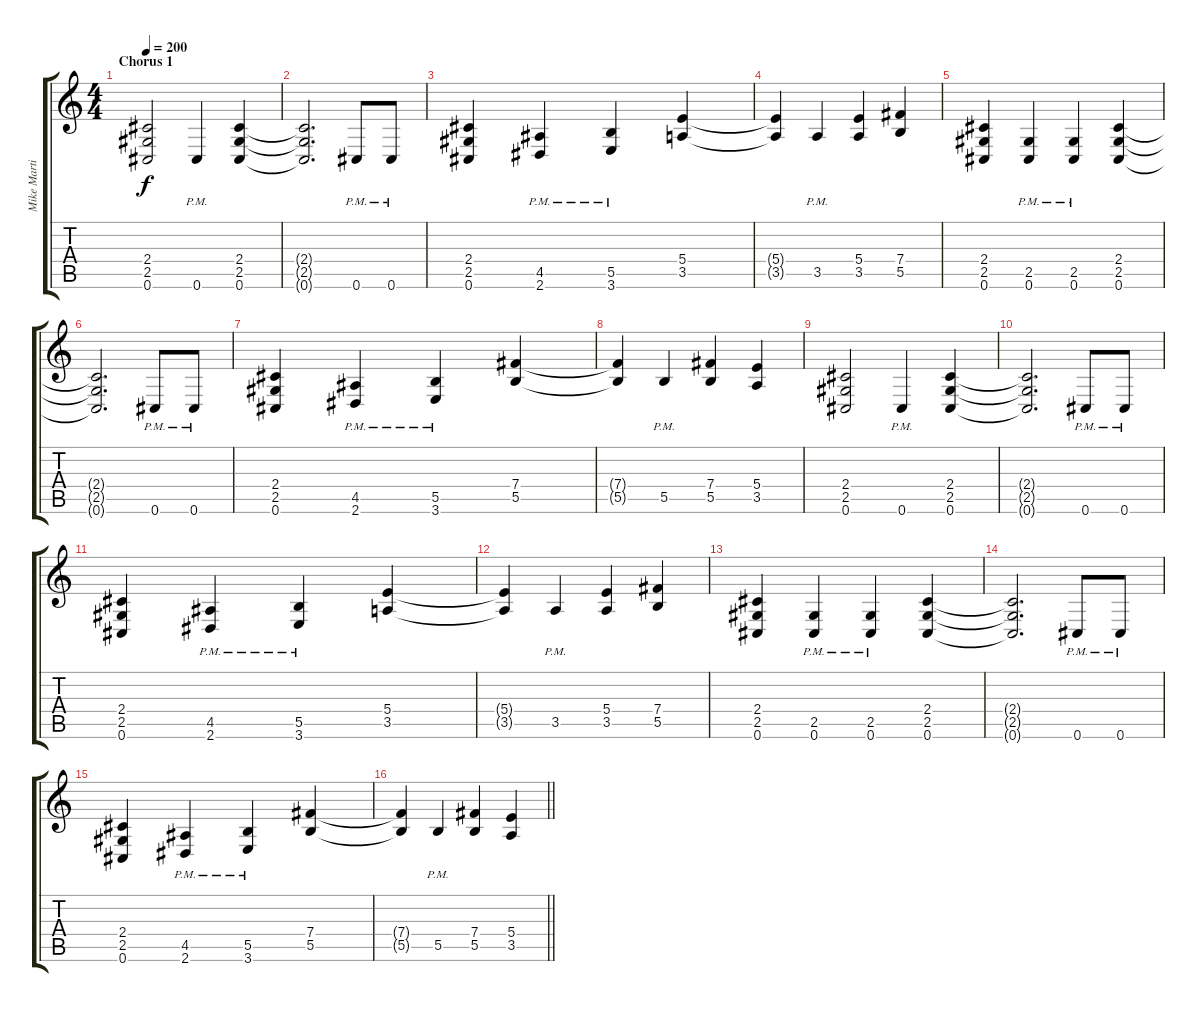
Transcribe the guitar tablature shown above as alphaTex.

\track ("Mike Martin" "Mike Marti") {instrument distortionguitar}
\staff {score tabs}
\tuning (Db4 Ab3 E3 B2 Gb2 Db2) {hide}
\ts (4 4)
\section ("" "Chorus 1")
\tempo 200
\clef g2
\ks c
(2.4 2.5 0.6).2{dy f} 0.6{pm}.4 (2.4 2.5 0.6).4 |
(2.4{t} 2.5{t} 0.6{t}).2{d} 0.6{pm}.8 0.6{pm}.8 |
(2.4 2.5 0.6).4 (4.5{pm} 2.6{pm}).4 (5.5{pm} 3.6{pm}).4 (5.4 3.5).4 |
(5.4{t} 3.5{t}).4 3.5{pm}.4 (5.4 3.5).4 (7.4 5.5).4 |
(2.4 2.5 0.6).4 (2.5{pm} 0.6{pm}).4 (2.5{pm} 0.6{pm}).4 (2.4 2.5 0.6).4 |
(2.4{t} 2.5{t} 0.6{t}).2{d} 0.6{pm}.8 0.6{pm}.8 |
(2.4 2.5 0.6).4 (4.5{pm} 2.6{pm}).4 (5.5{pm} 3.6{pm}).4 (7.4 5.5).4 |
(7.4{t} 5.5{t}).4 5.5{pm}.4 (7.4 5.5).4 (5.4 3.5).4 |
(2.4 2.5 0.6).2 0.6{pm}.4 (2.4 2.5 0.6).4 |
(2.4{t} 2.5{t} 0.6{t}).2{d} 0.6{pm}.8 0.6{pm}.8 |
(2.4 2.5 0.6).4 (4.5{pm} 2.6{pm}).4 (5.5{pm} 3.6{pm}).4 (5.4 3.5).4 |
(5.4{t} 3.5{t}).4 3.5{pm}.4 (5.4 3.5).4 (7.4 5.5).4 |
(2.4 2.5 0.6).4 (2.5{pm} 0.6{pm}).4 (2.5{pm} 0.6{pm}).4 (2.4 2.5 0.6).4 |
(2.4{t} 2.5{t} 0.6{t}).2{d} 0.6{pm}.8 0.6{pm}.8 |
(2.4 2.5 0.6).4 (4.5{pm} 2.6{pm}).4 (5.5{pm} 3.6{pm}).4 (7.4 5.5).4 |
\barLineRight lightlight
(7.4{t} 5.5{t}).4 5.5{pm}.4 (7.4 5.5).4 (5.4 3.5).4
